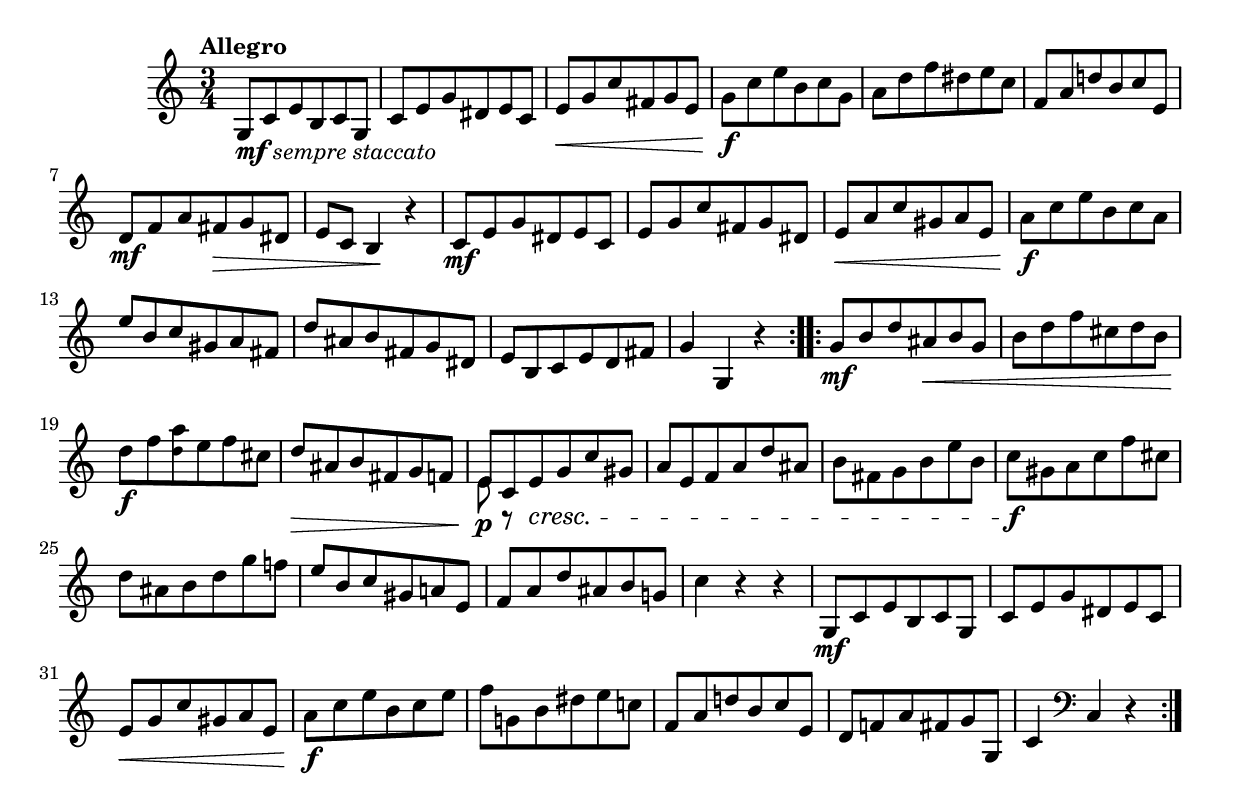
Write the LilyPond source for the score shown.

\version "2.22.0"

\include "settings.ily"

\relative {
  \language "english"

  \transposition f

  \tempo "Allegro"

  \key c \major
  \time 3/4

  \repeat volta 2 {
    g8_\markup { \dynamic "mf" \italic "sempre staccato" } c e b c g |
    c8 e g d-sharp e c |
    e8 \< g c f-sharp, g e |
    g8 \f c e b c g |
    a8 d f d-sharp e c |
    f,8 a d-natural! b c e, |
    d8 \mf f a f-sharp \> g d-sharp |
    e8 c b4 \! r |

    c8 \mf e g d-sharp e c |
    e8 g c f-sharp, g d-sharp |
    e8 \< a c g-sharp a e |
    a8 \f c e b c a |
    e'8 b c g-sharp a f-sharp |
    d'8 a-sharp b f-sharp g d-sharp |
    e8 b c e d f-sharp |
    g4 g, r |
  }
  \repeat volta 2 {
    g'8 \mf b d a-sharp \< b g |
    b d f c-sharp d b |
    d8 \f f <a \tweak font-size #-2 d,> e f c-sharp |
    d8 \> a-sharp b f-sharp g f |
    <<
      \new Voice {
        \voiceOne
        e8 c e g c g-sharp |
      }
      {
        \voiceTwo
        e8 \p r s \cresc
      }
    >> \oneVoice
    a8 e f a d a-sharp |
    b8 f-sharp g b e b |
    c8 \f g-sharp a c f c-sharp |
    d8 a-sharp b d g f-natural! |
    e8 b c g-sharp a-natural! e |
    f8 a d a-sharp b g-natural! |
    c4 r r |

    g,8 \mf c e b c g |
    c8 e g d-sharp e c |
    e8 \< g c g-sharp a e |
    a8 \f c e b c e |
    f8 g-natural,! b d-sharp e c-natural! |
    f,8 a d-natural! b c e, |
    d8 f-natural! a f-sharp g g, |
    c4 \clef \bass-clef-name c, r |
  }
}
